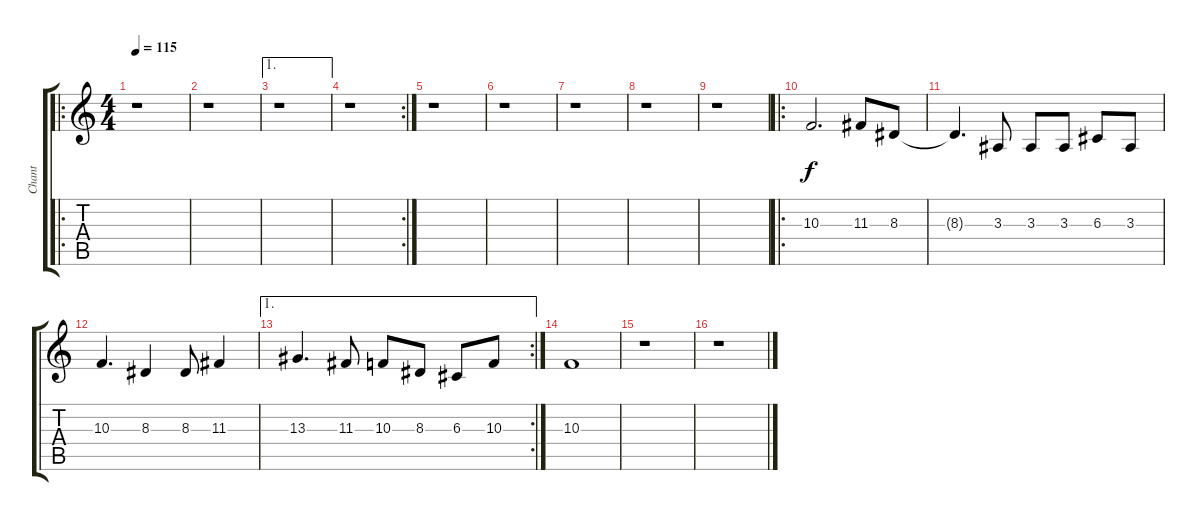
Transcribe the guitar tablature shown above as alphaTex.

\track ("Chant" "Chant") {instrument choiraahs}
\staff {score tabs}
\tuning (E4 B3 G3 D3 A2 E2) {hide}
\ro
\ts (4 4)
\tempo 115
\clef g2
\ks c
r.1{dy f} |
r.1 |
\ae 1
r.1 |
\rc 2
r.1 |
r.1 |
r.1 |
r.1 |
r.1 |
r.1 |
\ro
10.3.2{d} 11.3.8 8.3.8 |
8.3{t}.4{d} 3.3.8 3.3.8 3.3.8 6.3.8 3.3.8 |
10.3.4{d} 8.3.4 8.3.8 11.3.4 |
\ae 1
\rc 2
13.3.4{d} 11.3.8 10.3.8 8.3.8 6.3.8 10.3.8 |
10.3.1 |
r.1 |
r.1
